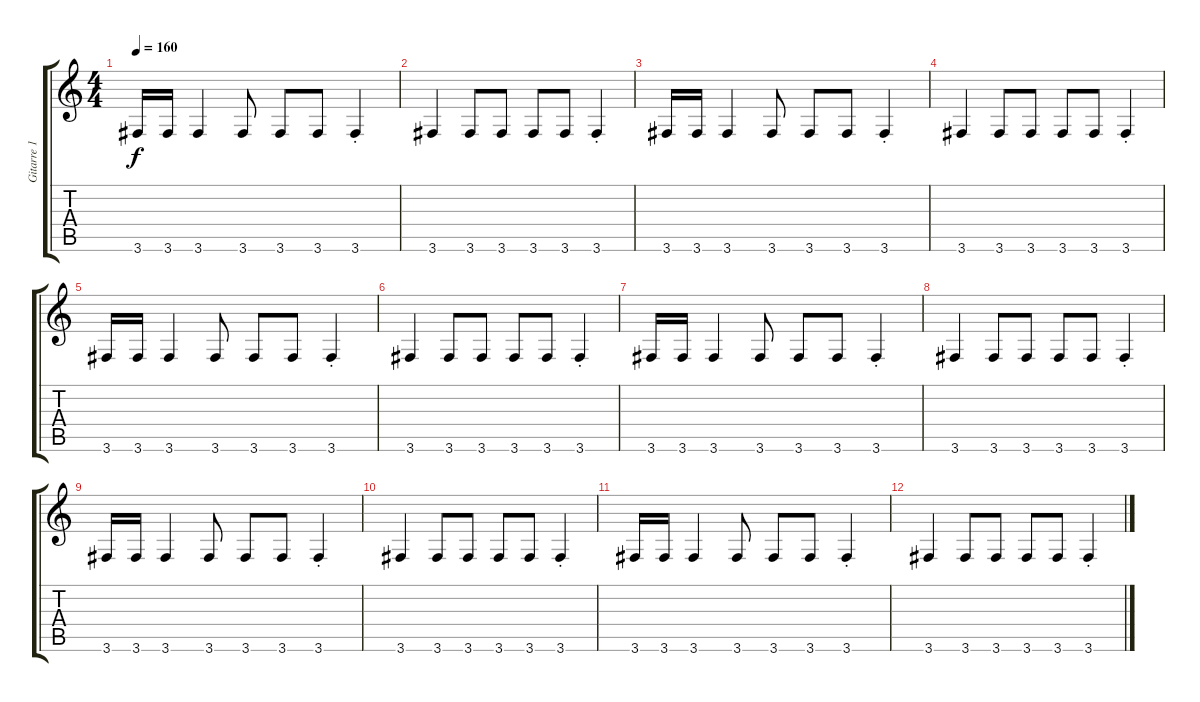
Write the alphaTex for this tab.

\track ("Gitarre 1" "Gitarre 1") {instrument overdrivenguitar}
\staff {score tabs}
\tuning (Eb4 Bb3 Gb3 Db3 Ab2 Eb2) {hide}
\ts (4 4)
\tempo 160
\clef g2
\ks c
3.6.16{dy f instrument overdrivenguitar} 3.6.16 3.6.4 3.6.8 3.6.8 3.6.8 3.6{st}.4 |
3.6.4 3.6.8 3.6.8 3.6.8 3.6.8 3.6{st}.4 |
3.6.16 3.6.16 3.6.4 3.6.8 3.6.8 3.6.8 3.6{st}.4 |
3.6.4 3.6.8 3.6.8 3.6.8 3.6.8 3.6{st}.4 |
3.6.16 3.6.16 3.6.4 3.6.8 3.6.8 3.6.8 3.6{st}.4 |
3.6.4 3.6.8 3.6.8 3.6.8 3.6.8 3.6{st}.4 |
3.6.16 3.6.16 3.6.4 3.6.8 3.6.8 3.6.8 3.6{st}.4 |
3.6.4 3.6.8 3.6.8 3.6.8 3.6.8 3.6{st}.4 |
3.6.16 3.6.16 3.6.4 3.6.8 3.6.8 3.6.8 3.6{st}.4 |
3.6.4 3.6.8 3.6.8 3.6.8 3.6.8 3.6{st}.4 |
3.6.16 3.6.16 3.6.4 3.6.8 3.6.8 3.6.8 3.6{st}.4 |
3.6.4 3.6.8 3.6.8 3.6.8 3.6.8 3.6{st}.4
